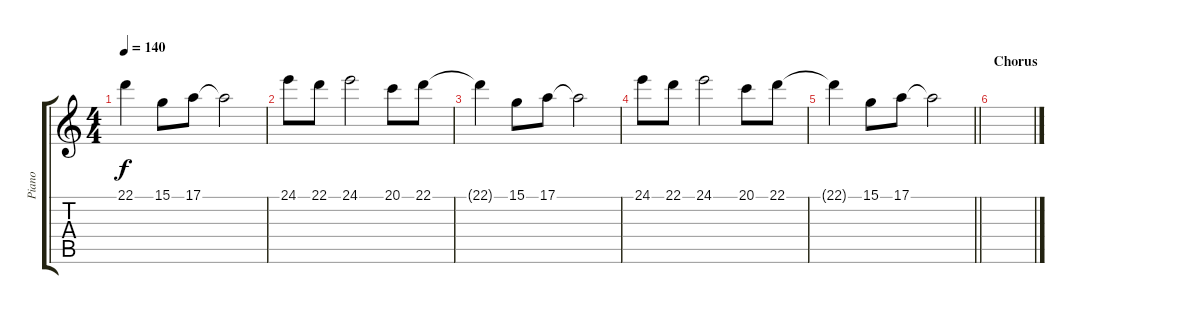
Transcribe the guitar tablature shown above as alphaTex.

\track ("Piano" "Piano") {instrument acousticgrandpiano}
\staff {score tabs}
\tuning (E4 B3 G3 D3 A2 E2) {hide}
\ts (4 4)
\tempo 140
\clef g2
\ks c
22.1{t}.4{dy f} 15.1.8 17.1.8 17.1{t}.2 |
24.1.8 22.1.8 24.1.2 20.1.8 22.1.8 |
22.1{t}.4 15.1.8 17.1.8 17.1{t}.2 |
24.1.8 22.1.8 24.1.2 20.1.8 22.1.8 |
\barLineRight lightlight
22.1{t}.4 15.1.8 17.1.8 17.1{t}.2 |
\section ("" "Chorus")
